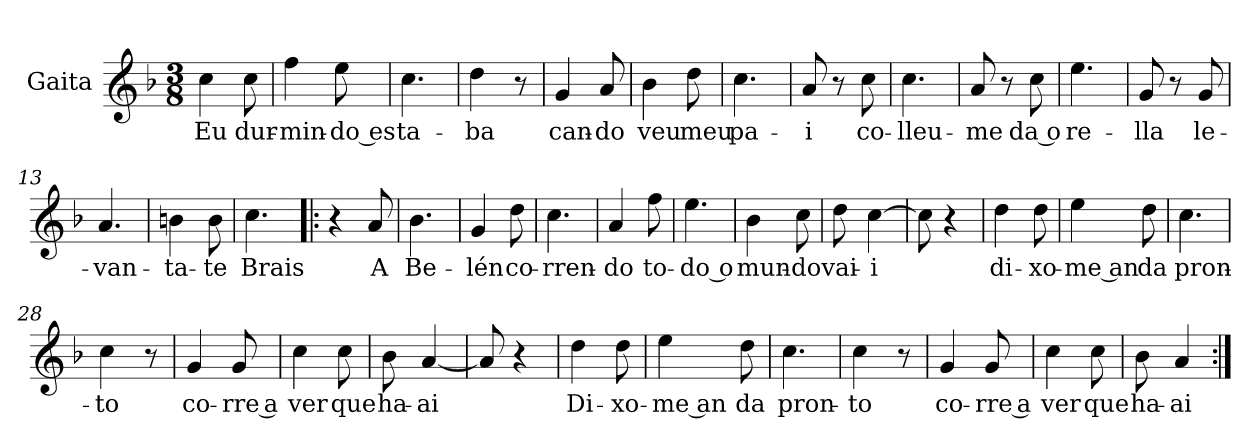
**kern	**text
*part1	*part1
*staff1	*staff1
*I"Gaita	*
*clefG2	*
*k[b-]	*
*M3/8	*
*MM162	*
=1	=1
4cc\	Eu
8cc\	dur-
=2	=2
4ff\	-min-
8ee\	do es
=3	=3
4.cc\	-ta-
=4	=4
4dd\	-ba
8r	.
=5	=5
4g/	can-
8a/	-do
=6	=6
4b-\	veu
8dd\	meu
=7	=7
4.cc\	pa-
=8	=8
8a/	-i
8r	.
8cc\	co-
=9	=9
4.cc\	-lleu-
=10	=10
8a/	-me
8r	.
8cc\	da o
!!LO:LB:g=z
=11	=11
4.ee\	-re-
=12	=12
8g/	-lla
8r	.
8g/	le-
=13	=13
4.a/	-van-
=14	=14
4bn\	-ta-
8b\	-te
=15	=15
4.cc\	Brais
=16!|:	=16!|:
4r	.
8a/	A
=17	=17
4.b-\	Be-
=18	=18
4g/	-lén
8dd\	co-
=19	=19
4.cc\	-rren-
=20	=20
4a/	-do
8ff\	to-
=21	=21
4.ee\	do o
=22	=22
4b-\	mun-
8cc\	-do
!!LO:LB:g=z
=23	=23
8dd\	vai-
[4cc\	-i
=24	=24
8cc\]	.
4r	.
=25	=25
4dd\	di-
8dd\	-xo-
=26	=26
4ee\	me an
8dd\	-da
=27	=27
4.cc\	pron-
=28	=28
4cc\	-to
8r	.
=29	=29
4g/	co-
8g/	rre a
=30	=30
4cc\	ver
8cc\	que
=31	=31
8b-\	ha-
[4a/	-ai
=32	=32
8a/]	.
4r	.
=33	=33
4dd\	Di-
8dd\	-xo-
!!LO:LB:g=z
=34	=34
4ee\	me an
8dd\	-da
=35	=35
4.cc\	pron-
=36	=36
4cc\	-to
8r	.
=37	=37
4g/	co-
8g/	rre a
=38	=38
4cc\	-ver
8cc\	que
=39	=39
8b-\	ha-
4a/	-ai
=:|!	=:|!
*-	*-
